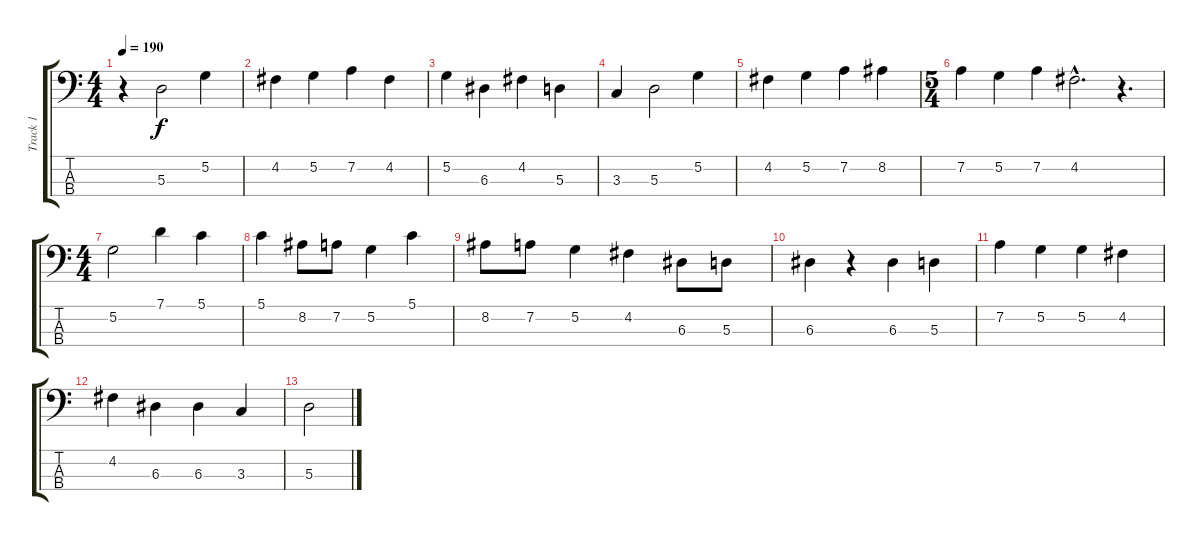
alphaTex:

\track ("Track 1" "Track 1") {instrument electricbassfinger}
\staff {score tabs}
\tuning (G2 D2 A1 E1) {hide}
\ts (4 4)
\tempo 190
\clef f4
\ks c
r.4{dy f instrument electricbassfinger} 5.3.2 5.2.4 |
4.2.4 5.2.4 7.2.4 4.2.4 |
5.2.4 6.3.4 4.2.4 5.3.4 |
3.3.4 5.3.2 5.2.4 |
4.2.4 5.2.4 7.2.4 8.2.4 |
\ts (5 4)
7.2.4 5.2.4 7.2.4 4.2{hac}.2{d} r.4{d} |
\ts (4 4)
5.2.2 7.1.4 5.1.4 |
5.1.4 8.2.8 7.2.8 5.2.4 5.1.4 |
8.2.8 7.2.8 5.2.4 4.2.4 6.3.8 5.3.8 |
6.3.4 r.4 6.3.4 5.3.4 |
7.2.4 5.2.4 5.2.4 4.2.4 |
4.2.4 6.3.4 6.3.4 3.3.4 |
5.3.2
